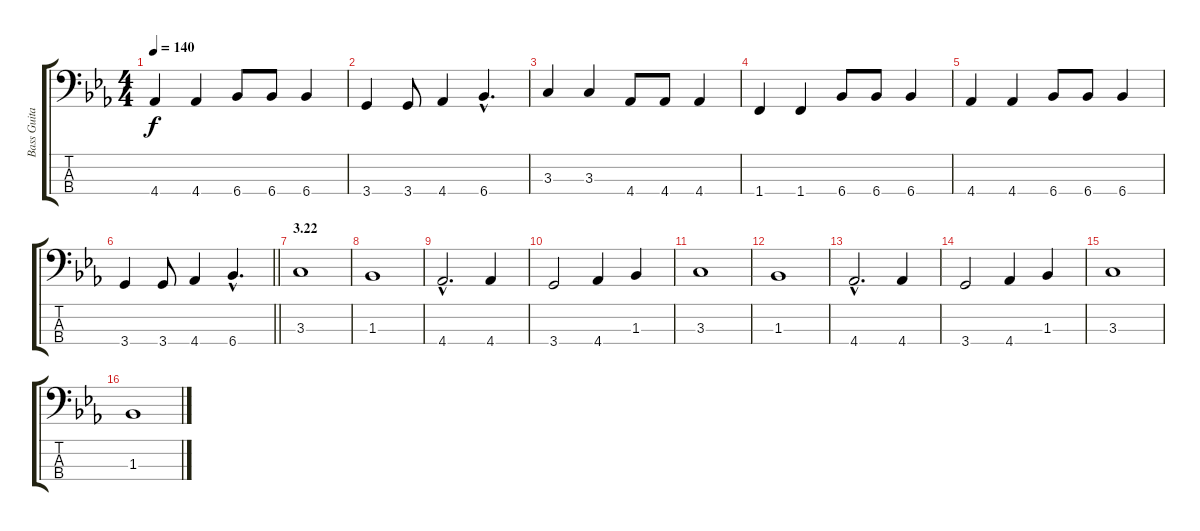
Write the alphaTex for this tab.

\track ("Bass Guitar" "Bass Guita") {instrument electricbasspick}
\staff {score tabs}
\tuning (G2 D2 A1 E1) {hide}
\ts (4 4)
\tempo 140
\clef f4
\ks cminor
4.4.4{dy f} 4.4.4 6.4.8 6.4.8 6.4.4 |
3.4.4 3.4.8 4.4.4 6.4{hac}.4{d} |
3.3.4 3.3.4 4.4.8 4.4.8 4.4.4 |
1.4.4 1.4.4 6.4.8 6.4.8 6.4.4 |
4.4.4 4.4.4 6.4.8 6.4.8 6.4.4 |
\barLineRight lightlight
3.4.4 3.4.8 4.4.4 6.4{hac}.4{d} |
\section ("" "3.22")
3.3.1 |
1.3.1 |
4.4{hac}.2{d} 4.4.4 |
3.4.2 4.4.4 1.3.4 |
3.3.1 |
1.3.1 |
4.4{hac}.2{d} 4.4.4 |
3.4.2 4.4.4 1.3.4 |
3.3.1 |
1.3.1
